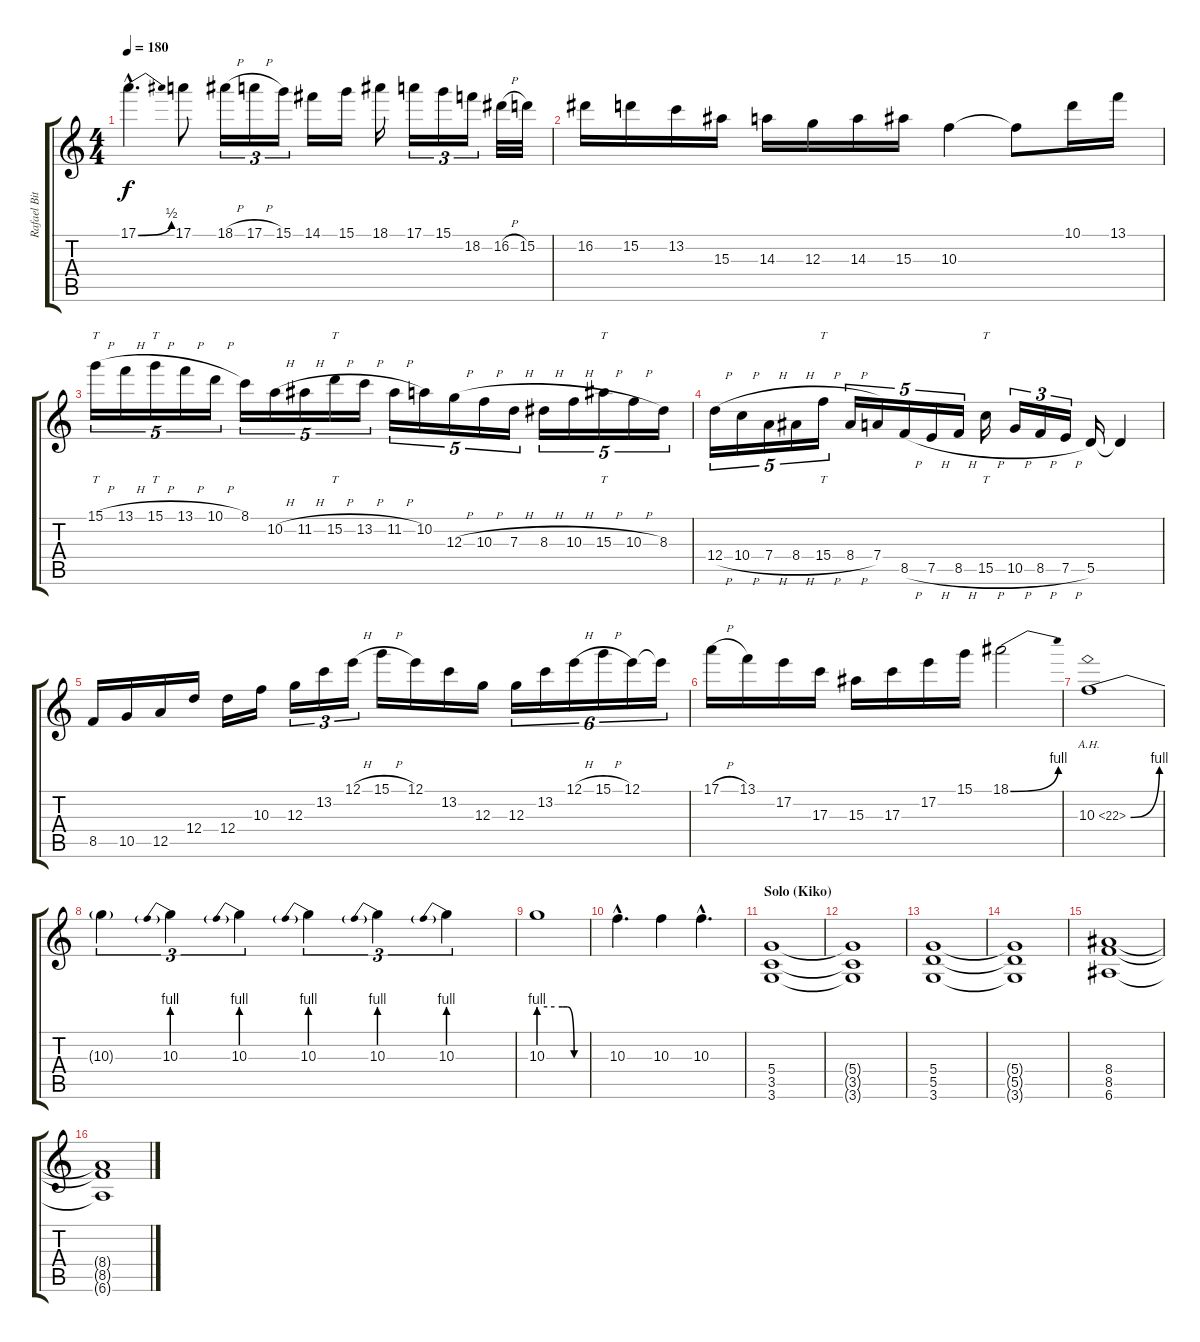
\track ("Rafael Bittencourt" "Rafael Bit") {instrument distortionguitar}
\staff {score tabs}
\tuning (E4 B3 G3 D3 A2 E2) {hide}
\ts (4 4)
\tempo 180
\clef g2
\ks c
17.1{be (bend 0 0 60 2) hac}.4{d dy f} 17.1.8 18.1{h}.16{tu (3 2)} 17.1{h}.16{tu (3 2)} 15.1.16{tu (3 2)} 14.1.16 15.1.16 18.1.16 17.1.16{tu (3 2)} 15.1.16{tu (3 2)} 18.2.16{tu (3 2)} 16.2{h}.32 15.2.32 |
16.2.16 15.2.16 13.2.16 15.3.16 14.3.16 12.3.16 14.3.16 15.3.16 10.3.4 10.3{t}.8 10.1.16 13.1.16 |
15.1{h}.16{tt tu (5 4)} 13.1{h}.16{tu (5 4)} 15.1{h}.16{tt tu (5 4)} 13.1{h}.16{tu (5 4)} 10.1{h}.16{tu (5 4)} 8.1.16{tu (5 4)} 10.2{h}.16{tu (5 4)} 11.2{h}.16{tu (5 4)} 15.2{h}.16{tt tu (5 4)} 13.2{h}.16{tu (5 4)} 11.2{h}.16{tu (5 4)} 10.2.16{tu (5 4)} 12.3{h}.16{tu (5 4)} 10.3{h}.16{tu (5 4)} 7.3{h}.16{tu (5 4)} 8.3{h}.16{tu (5 4)} 10.3{h}.16{tu (5 4)} 15.3{h}.16{tt tu (5 4)} 10.3{h}.16{tu (5 4)} 8.3.16{tu (5 4)} |
12.4{h}.16{tu (5 4)} 10.4{h}.16{tu (5 4)} 7.4{h}.16{tu (5 4)} 8.4{h}.16{tu (5 4)} 15.4{h}.16{tt tu (5 4)} 8.4{h}.16{tu (5 4)} 7.4.16{tu (5 4)} 8.5{h}.16{tu (5 4)} 7.5{h}.16{tu (5 4)} 8.5{h}.16{tu (5 4)} 15.5{h}.16{tt} 10.5{h}.16{tu (3 2)} 8.5{h}.16{tu (3 2)} 7.5{h}.16{tu (3 2)} 5.5.16 5.5{t}.4 |
8.5.16 10.5.16 12.5.16 12.4.16 12.4.16 10.3.16 12.3.16{tu (3 2)} 13.2.16{tu (3 2)} 12.1{h}.16{tu (3 2)} 15.1{h}.16 12.1.16 13.2.16 12.3.16 12.3.16{tu (6 4)} 13.2.16{tu (6 4)} 12.1{h}.16{tu (6 4)} 15.1{h}.16{tu (6 4)} 12.1.16{tu (6 4)} 12.1{t}.16{tu (6 4)} |
17.1{h}.16 13.1.16 17.2.16 17.3.16 15.3.16 17.3.16 17.2.16 15.1.16 18.1{be (bend 0 0 60 4)}.2 |
10.3{be (bend 0 0 60 4) ah 12}.1 |
10.3{t}.4{tu (3 2)} 10.3{be (prebend 0 4 60 4)}.4{tu (3 2)} 10.3{be (prebend 0 4 60 4)}.4{tu (3 2)} 10.3{be (prebend 0 4 60 4)}.4{tu (3 2)} 10.3{be (prebend 0 4 60 4)}.4{tu (3 2)} 10.3{be (prebend 0 4 60 4)}.4{tu (3 2)} |
10.3{be (custom 0 4 20 4 30 4 36 4 45 0 60 0)}.1 |
10.3{hac}.4{d} 10.3.4 10.3{hac}.4{d} |
\section ("" "Solo (Kiko)")
(5.4 3.5 3.6).1{volume 14} |
(5.4{t} 3.5{t} 3.6{t}).1 |
(5.4 5.5 3.6).1 |
(5.4{t} 5.5{t} 3.6{t}).1 |
(8.4 8.5 6.6).1 |
(8.4{t} 8.5{t} 6.6{t}).1
